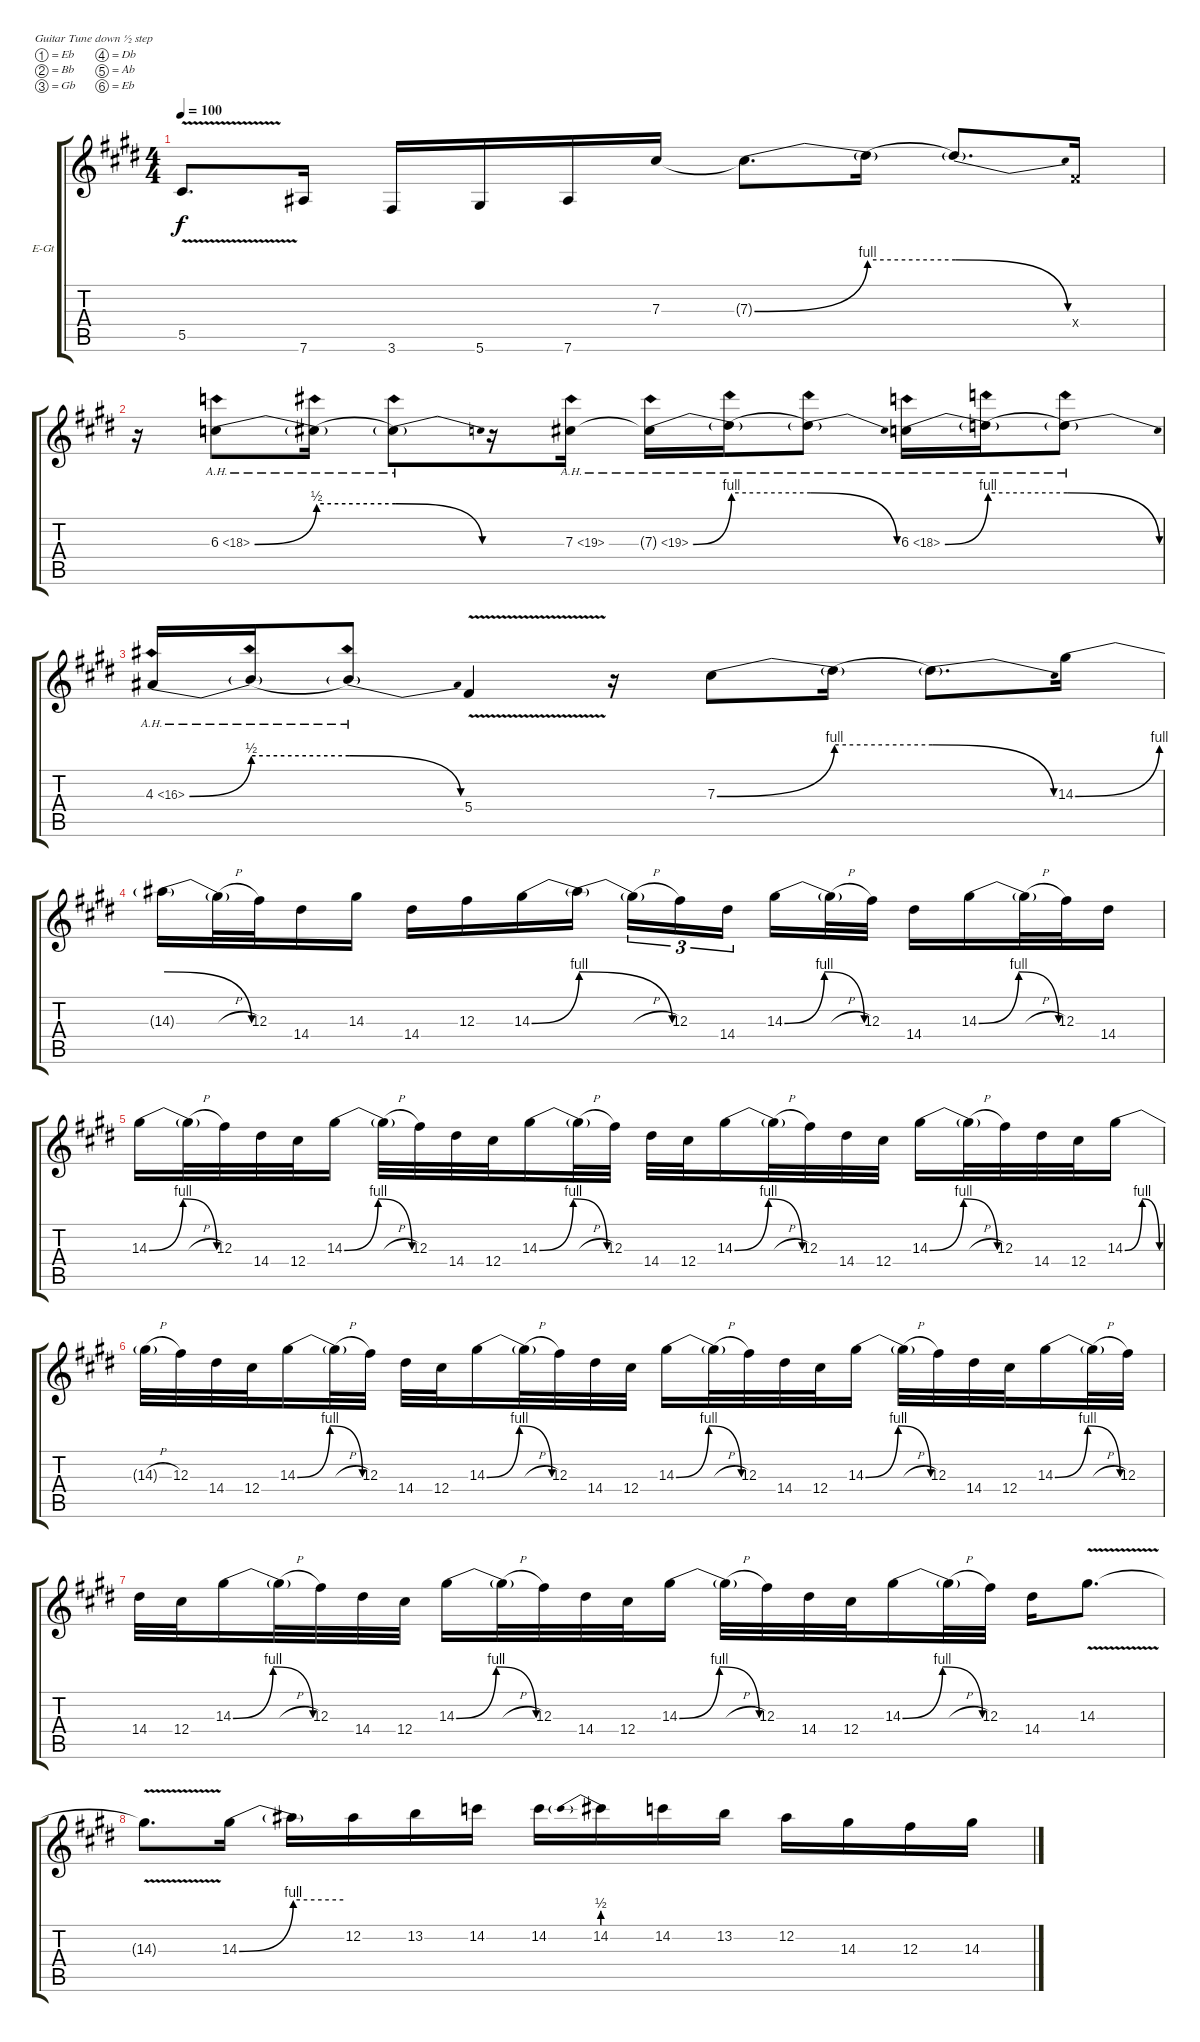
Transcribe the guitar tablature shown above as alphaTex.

\bracketExtendMode groupsimilarinstruments
\firstSystemTrackNameOrientation horizontal
\otherSystemsTrackNameOrientation horizontal
\track ("Untitled" "E-Gt") {instrument overdrivenguitar}
\staff {score tabs}
\tuning (Eb4 Bb3 Gb3 Db3 Ab2 Eb2)
\ts (4 4)
\tempo 100
\clef g2
\ks c#minor
5.5{v}.8{d dy f} 7.6.16 3.6.16 5.6.16 7.6.16 7.3.16 7.3{be (bend 0 0 60 4) t}.8{d} 7.3{be (hold 0 4 60 4) t}.16 7.3{be (release 0 4 60 0) t}.8{d} 5.4{x}.16 |
r.16 6.3{be (bend 0 0 60 2) ah 12}.8 6.3{be (hold 0 2 60 2) ah 12 t}.16 6.3{be (release 0 2 60 0) ah 12 t}.8 r.16 7.3{ah 12}.16 7.3{be (bend 0 0 60 4) ah 12 t}.16 7.3{be (hold 0 4 60 4) ah 12 t}.16 7.3{be (release 0 4 60 0) ah 12 t}.8 6.3{be (bend 0 0 60 4) ah 12}.16 6.3{be (hold 0 4 60 4) ah 12 t}.16 6.3{be (release 0 4 60 0) ah 12 t}.8 |
\ks e
4.3{be (bend 0 0 60 2) ah 12}.16 4.3{be (hold 0 2 60 2) ah 12 t}.16 4.3{be (release 0 2 60 0) ah 12 t}.8 5.4{v}.4 r.16 7.3{be (bend 0 0 60 4)}.8 7.3{be (hold 0 4 60 4) t}.16 7.3{be (release 0 4 60 0) t}.8{d} 14.3{be (bend 0 0 60 4)}.16 |
\ks c#minor
14.3{be (release 0 4 60 0) t}.16 14.3{h t}.32 12.3.32 14.4.16 14.3.16 14.4.16 12.3.16 14.3{be (bend 0 0 60 4)}.16 14.3{be (release 0 4 60 0) t}.16 14.3{h t}.16{tu (3 2)} 12.3.16{tu (3 2)} 14.4.16{tu (3 2)} 14.3{be (bendrelease 0 0 30 4 30 4 60 0)}.16 14.3{h t}.32 12.3.32 14.4.16 14.3{be (bendrelease 0 0 30 4 30 4 60 0)}.16 14.3{h t}.32 12.3.32 14.4.16 |
\ks e
14.3{be (bendrelease 0 0 30 4 30 4 60 0)}.16 14.3{h t}.32 12.3.32 14.4.32 12.4.32 14.3{be (bendrelease 0 0 30 4 30 4 60 0)}.16 14.3{h t}.32 12.3.32 14.4.32 12.4.32 14.3{be (bendrelease 0 0 30 4 30 4 60 0)}.16 14.3{h t}.32 12.3.32 14.4.32 12.4.32 14.3{be (bendrelease 0 0 30 4 30 4 60 0)}.16 14.3{h t}.32 12.3.32 14.4.32 12.4.32 14.3{be (bendrelease 0 0 30 4 30 4 60 0)}.16 14.3{h t}.32 12.3.32 14.4.32 12.4.32 14.3{be (bendrelease 0 0 30 4 30 4 60 0)}.16 |
\ks c#minor
14.3{h t}.32 12.3.32 14.4.32 12.4.32 14.3{be (bendrelease 0 0 30 4 30 4 60 0)}.16 14.3{h t}.32 12.3.32 14.4.32 12.4.32 14.3{be (bendrelease 0 0 30 4 30 4 60 0)}.16 14.3{h t}.32 12.3.32 14.4.32 12.4.32 14.3{be (bendrelease 0 0 30 4 30 4 60 0)}.16 14.3{h t}.32 12.3.32 14.4.32 12.4.32 14.3{be (bendrelease 0 0 30 4 30 4 60 0)}.16 14.3{h t}.32 12.3.32 14.4.32 12.4.32 14.3{be (bendrelease 0 0 30 4 30 4 60 0)}.16 14.3{h t}.32 12.3.32 |
\ks e
14.4.32 12.4.32 14.3{be (bendrelease 0 0 30 4 30 4 60 0)}.16 14.3{h t}.32 12.3.32 14.4.32 12.4.32 14.3{be (bendrelease 0 0 30 4 30 4 60 0)}.16 14.3{h t}.32 12.3.32 14.4.32 12.4.32 14.3{be (bendrelease 0 0 30 4 30 4 60 0)}.16 14.3{h t}.32 12.3.32 14.4.32 12.4.32 14.3{be (bendrelease 0 0 30 4 30 4 60 0)}.16 14.3{h t}.32 12.3.32 14.4.16 14.3{v}.8{d} |
\ks c#minor
14.3{v t}.8{d} 14.3{be (bend 0 0 60 4)}.16 14.3{be (hold 0 4 60 4) t}.16 12.2.16 13.2.16 14.2.16 14.2.16 14.2{be (prebend 0 2 60 2)}.16 14.2.16 13.2.16 12.2.16 14.3.16 12.3.16 14.3.16
